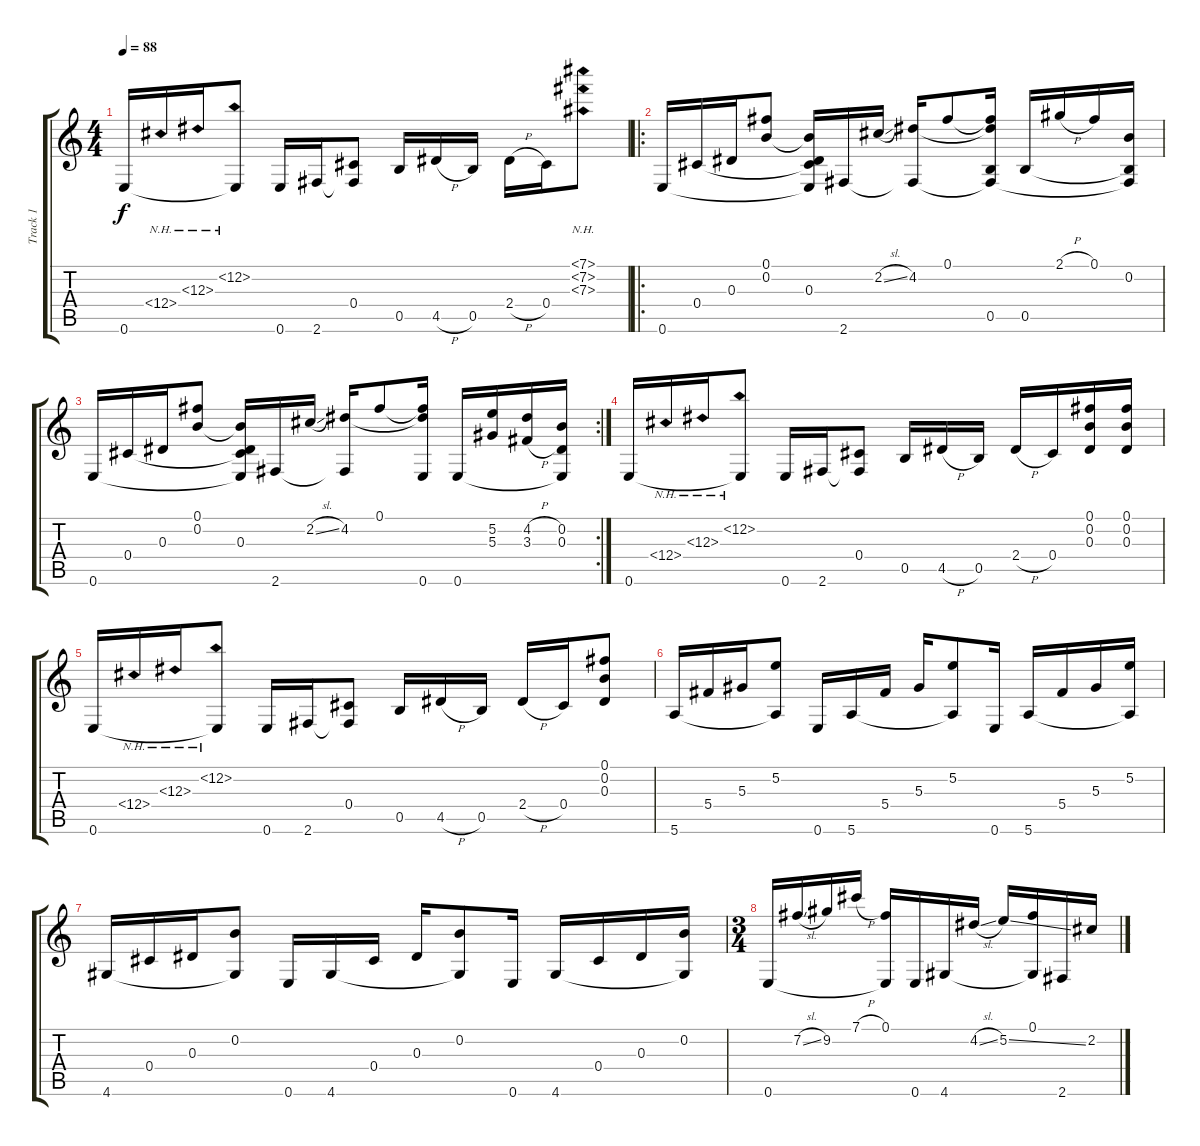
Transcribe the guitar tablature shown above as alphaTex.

\track ("Track 1" "Track 1") {instrument acousticguitarsteel}
\staff {score tabs}
\tuning (Gb4 B3 Eb3 Db3 B2 E2) {hide}
\ts (4 4)
\tempo 88
\clef g2
\ks c
0.6.16{dy f} 12.4{nh}.16 12.3{nh}.16 (12.2{nh} 0.6{t}).8 0.6.16 2.6.16 (0.4 2.6{t}).8 0.5.16 4.5{h}.16 0.5.16 2.4{h}.16 0.4.16 (7.1{nh} 7.2{nh} 7.3{nh}).8 |
\ro
0.6.16 0.4.16 0.3.16 (0.1 0.2).8 (0.2{t} 0.3 0.4{t} 0.6{t}).16 2.6.16 2.2{sl}.16 (4.2 2.6{t}).16 0.1.8 (0.1{t} 4.2{t} 0.5 2.6{t}).16 0.5.16 2.1{h}.16 0.1.16 (0.2 0.5{t} 2.6{t}).16 |
\rc 2
0.6.16 0.4.16 0.3.16 (0.1 0.2).8 (0.2{t} 0.3 0.4{t} 0.6{t}).16 2.6.16 2.2{sl}.16 (4.2 2.6{t}).16 0.1.8 (0.1{t} 4.2{t} 0.6).16 0.6.16 (5.2 5.3).16 (4.2{h} 3.3{h}).16 (0.2 0.3 0.6{t}).16 |
0.6.16 12.4{nh}.16 12.3{nh}.16 (12.2{nh} 0.6{t}).8 0.6.16 2.6.16 (0.4 2.6{t}).8 0.5.16 4.5{h}.16 0.5.16 2.4{h}.16 0.4.16 (0.1 0.2 0.3).16 (0.1 0.2 0.3).16 |
0.6.16 12.4{nh}.16 12.3{nh}.16 (12.2{nh} 0.6{t}).8 0.6.16 2.6.16 (0.4 2.6{t}).8 0.5.16 4.5{h}.16 0.5.16 2.4{h}.16 0.4.16 (0.1 0.2 0.3).8 |
5.6.16 5.4.16 5.3.16 (5.2 5.6{t}).8 0.6.16 5.6.16 5.4.16 5.3.16 (5.2 5.6{t}).8 0.6.16 5.6.16 5.4.16 5.3.16 (5.2 5.6{t}).16 |
4.6.16 0.4.16 0.3.16 (0.2 4.6{t}).8 0.6.16 4.6.16 0.4.16 0.3.16 (0.2 4.6{t}).8 0.6.16 4.6.16 0.4.16 0.3.16 (0.2 4.6{t}).16 |
\ts (3 4)
0.6.16 7.2{sl}.16 9.2.16 7.1{h}.16 (0.1 0.6{t}).16 0.6.16 4.6.16 4.2{sl}.16 5.2{ss}.16 (0.1 4.6{t}).16 2.6.16 2.2{h}.16
